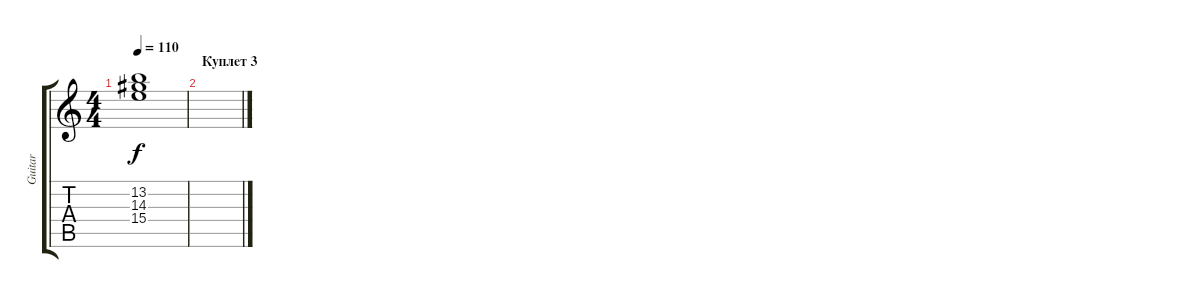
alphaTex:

\track ("Guitar" "Guitar") {instrument acousticguitarnylon}
\staff {score tabs}
\tuning (Eb4 Bb3 Gb3 Db3 Ab2 Eb2) {hide}
\ts (4 4)
\tempo 110
\clef g2
\ks c
(13.2{t} 14.3{t} 15.4).1{dy f} |
\section ("" "Куплет 3")
